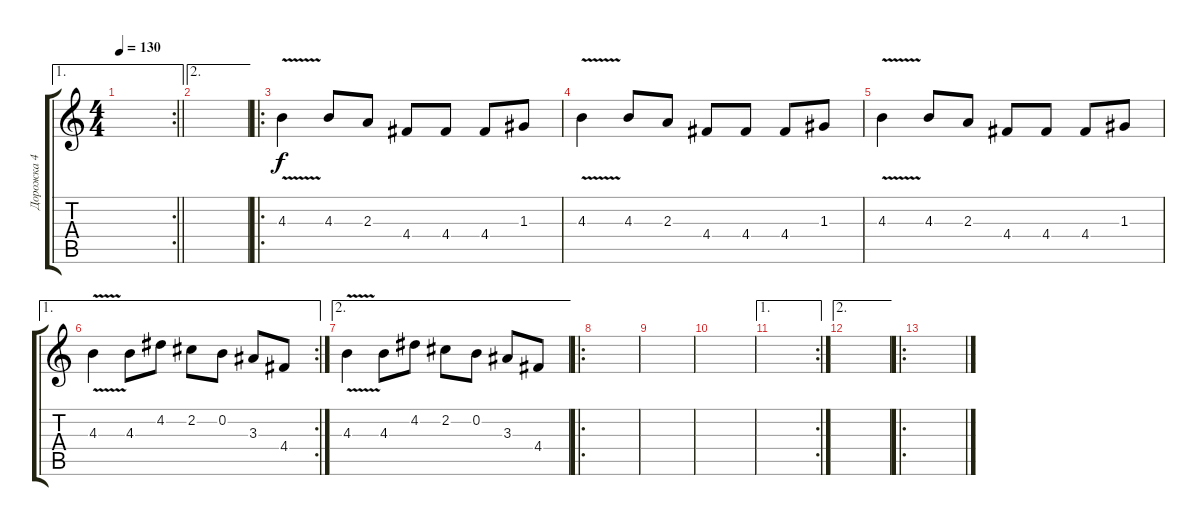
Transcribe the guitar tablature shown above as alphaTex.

\track ("Дорожка 4" "Дорожка 4") {instrument distortionguitar}
\staff {score tabs}
\tuning (E4 B3 G3 D3 A2 E2) {hide}
\ae 1
\rc 2
\ts (4 4)
\tempo 130
\clef g2
\barLineRight lightlight
\ks c
|
\ae 2
|
\ro
4.3{v}.4 4.3.8 2.3.8 4.4.8 4.4.8 4.4.8 1.3.8 |
4.3{v}.4 4.3.8 2.3.8 4.4.8 4.4.8 4.4.8 1.3.8 |
4.3{v}.4 4.3.8 2.3.8 4.4.8 4.4.8 4.4.8 1.3.8 |
\ae 1
\rc 2
4.3{v}.4 4.3.8 4.2.8 2.2.8 0.2.8 3.3.8 4.4.8 |
\ae 2
4.3{v}.4 4.3.8 4.2.8 2.2.8 0.2.8 3.3.8 4.4.8 |
\ro
|
|
|
\ae 1
\rc 2
|
\ae 2
|
\ro
